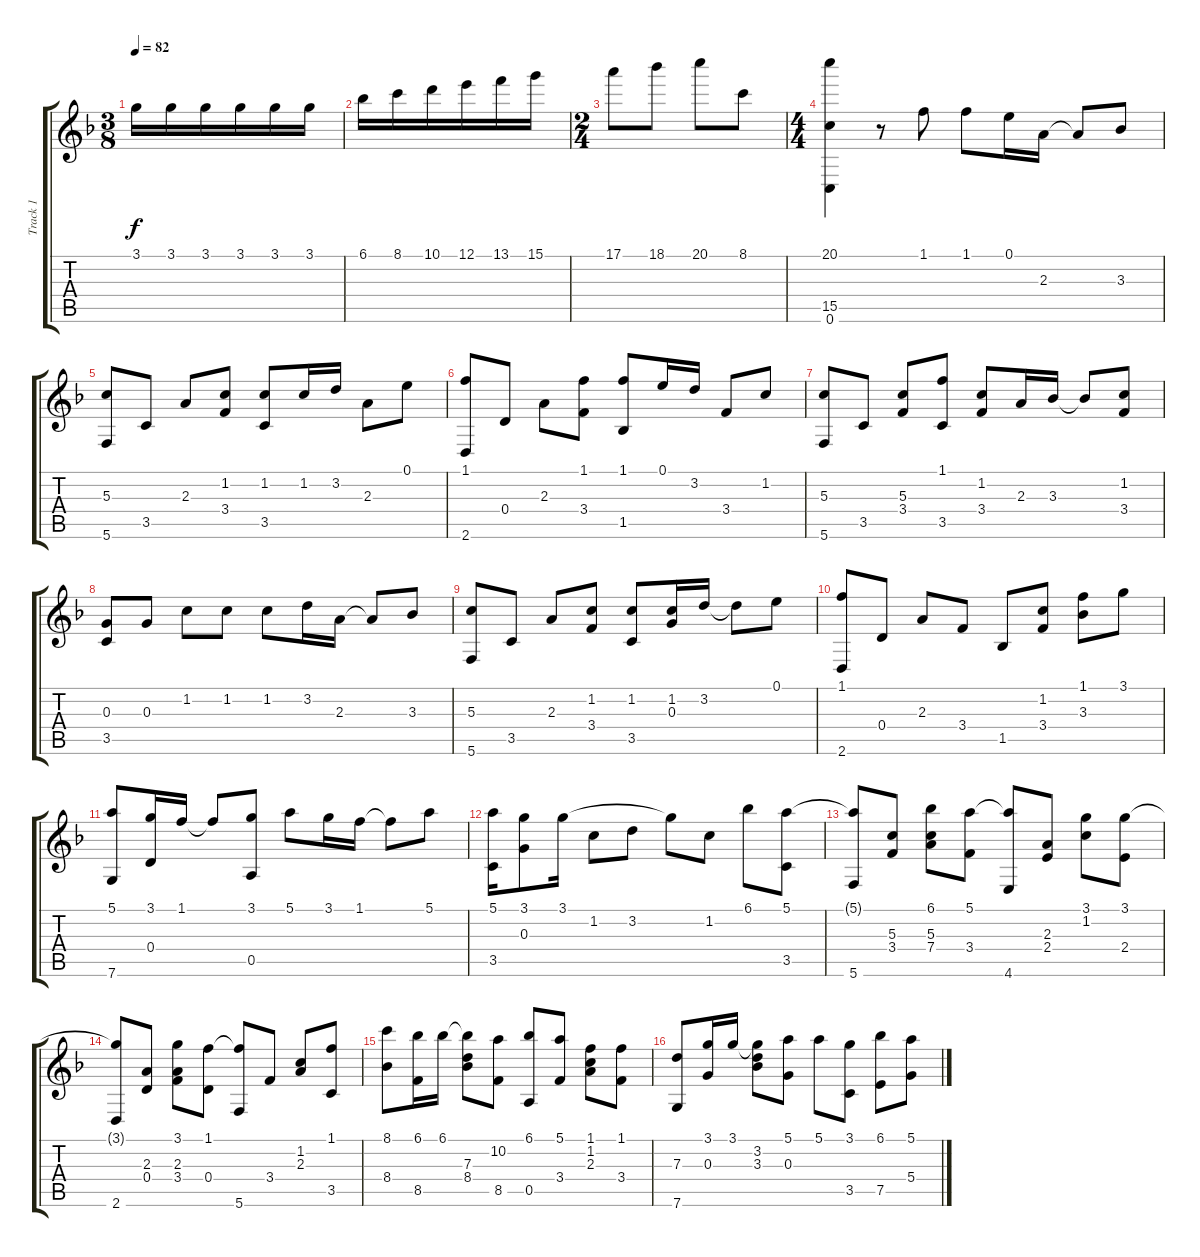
\track ("Track 1" "Track 1") {instrument acousticguitarsteel}
\staff {score tabs}
\tuning (E4 B3 G3 D3 A2 C2) {hide}
\ts (3 8)
\tempo 82
\clef g2
\ks f
3.1.16{dy f} 3.1.16 3.1.16 3.1.16 3.1.16 3.1.16 |
6.1.16 8.1.16 10.1.16 12.1.16 13.1.16 15.1.16 |
\ts (2 4)
17.1.8 18.1.8 20.1.8 8.1.8 |
\ts (4 4)
(20.1 15.5 0.6).4 r.8 1.1.8 1.1.8 0.1.16 2.3.16 2.3{t}.8 3.3.8 |
(5.3 5.6).8 3.5.8 2.3.8 (1.2 3.4).8 (1.2 3.5).8 1.2.16 3.2.16 2.3.8 0.1.8 |
(1.1 2.6).8 0.4.8 2.3.8 (1.1 3.4).8 (1.1 1.5).8 0.1.16 3.2.16 3.4.8 1.2.8 |
(5.3 5.6).8 3.5.8 (5.3 3.4).8 (1.1 3.5).8 (1.2 3.4).8 2.3.16 3.3.16 3.3{t}.8 (1.2 3.4).8 |
(0.3 3.5).8 0.3.8 1.2.8 1.2.8 1.2.8 3.2.16 2.3.16 2.3{t}.8 3.3.8 |
(5.3 5.6).8 3.5.8 2.3.8 (1.2 3.4).8 (1.2 3.5).8 (1.2 0.3).16 3.2.16 3.2{t}.8 0.1.8 |
(1.1 2.6).8 0.4.8 2.3.8 3.4.8 1.5.8 (1.2 3.4).8 (1.1 3.3).8 3.1.8 |
(5.1 7.6).8 (3.1 0.4).16 1.1.16 1.1{t}.8 (3.1 0.5).8 5.1.8 3.1.16 1.1.16 1.1{t}.8 5.1.8 |
(5.1 3.5).16 (3.1 0.3).8 3.1.16 1.2.8 3.2.8 3.1{t}.8 1.2.8 6.1.8 (5.1 3.5).8 |
(5.1{t} 5.6).8 (5.3 3.4).8 (6.1 5.3 7.4).8 (5.1 3.4).8 (5.1{t} 4.6).8 (2.3 2.4).8 (3.1 1.2).8 (3.1 2.4).8 |
(3.1{t} 2.6).8 (2.3 0.4).8 (3.1 2.3 3.4).8 (1.1 0.4).8 (1.1{t} 5.6).8 3.4.8 (1.2 2.3).8 (1.1 3.5).8 |
(8.1 8.4).8 (6.1 8.5).16 6.1.16 (6.1{t} 7.3 8.4).8 (10.2 8.5).8 (6.1 0.5).8 (5.1 3.4).8 (1.1 1.2 2.3).8 (1.1 3.4).8 |
(7.3 7.6).8 (3.1 0.3).16 3.1.16 (3.1{t} 3.2 3.3).8 (5.1 0.3).8 5.1.8 (3.1 3.5).8 (6.1 7.5).8 (5.1 5.4).8
